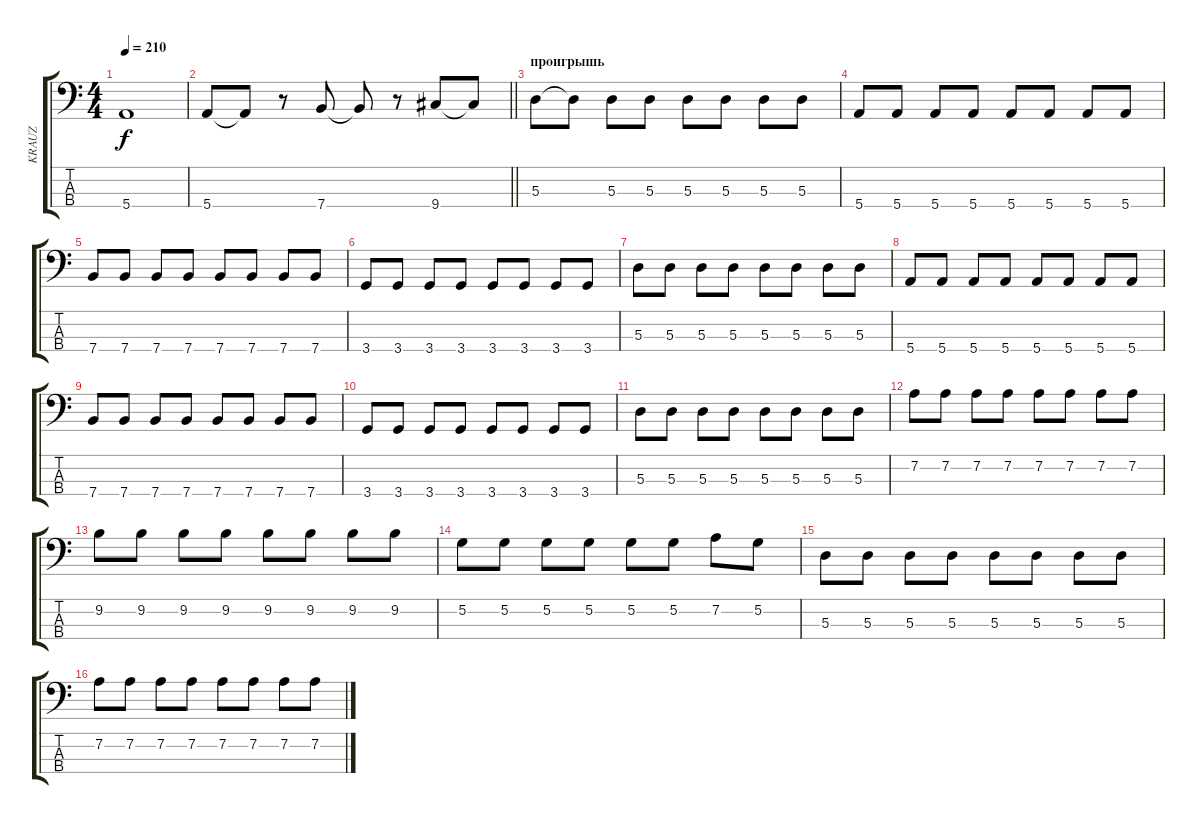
\track ("KRAUZ" "KRAUZ") {instrument slapbass1}
\staff {score tabs}
\tuning (G2 D2 A1 E1) {hide}
\ts (4 4)
\tempo 210
\clef f4
\ks c
5.4.1{dy f} |
\barLineRight lightlight
5.4.8 5.4{t}.8 r.8 7.4.8 7.4{t}.8 r.8 9.4.8 9.4{t}.8 |
\section ("" "проигрышь")
5.3.8 5.3{t}.8 5.3.8 5.3.8 5.3.8 5.3.8 5.3.8 5.3.8 |
5.4.8 5.4.8 5.4.8 5.4.8 5.4.8 5.4.8 5.4.8 5.4.8 |
7.4.8 7.4.8 7.4.8 7.4.8 7.4.8 7.4.8 7.4.8 7.4.8 |
3.4.8 3.4.8 3.4.8 3.4.8 3.4.8 3.4.8 3.4.8 3.4.8 |
5.3.8 5.3.8 5.3.8 5.3.8 5.3.8 5.3.8 5.3.8 5.3.8 |
5.4.8 5.4.8 5.4.8 5.4.8 5.4.8 5.4.8 5.4.8 5.4.8 |
7.4.8 7.4.8 7.4.8 7.4.8 7.4.8 7.4.8 7.4.8 7.4.8 |
3.4.8 3.4.8 3.4.8 3.4.8 3.4.8 3.4.8 3.4.8 3.4.8 |
5.3.8 5.3.8 5.3.8 5.3.8 5.3.8 5.3.8 5.3.8 5.3.8 |
7.2.8 7.2.8 7.2.8 7.2.8 7.2.8 7.2.8 7.2.8 7.2.8 |
9.2.8 9.2.8 9.2.8 9.2.8 9.2.8 9.2.8 9.2.8 9.2.8 |
5.2.8 5.2.8 5.2.8 5.2.8 5.2.8 5.2.8 7.2.8 5.2.8 |
5.3.8 5.3.8 5.3.8 5.3.8 5.3.8 5.3.8 5.3.8 5.3.8 |
7.2.8 7.2.8 7.2.8 7.2.8 7.2.8 7.2.8 7.2.8 7.2.8
